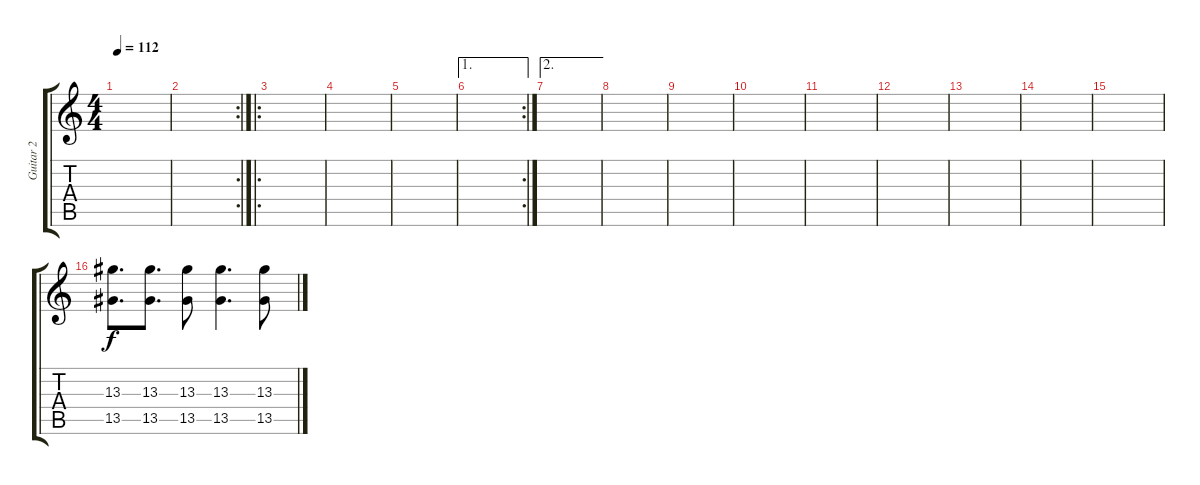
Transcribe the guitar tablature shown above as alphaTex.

\track ("Guitar 2" "Guitar 2") {instrument distortionguitar}
\staff {score tabs}
\tuning (E4 C4 G3 C3 G2 C2) {hide}
\ts (4 4)
\tempo 112
\clef g2
\ks c
|
\rc 2
|
\ro
|
|
|
\ae 1
\rc 2
|
\ae 2
|
|
|
|
|
|
|
|
|
(13.3 13.5).8{d} (13.3 13.5).8{d} (13.3 13.5).8 (13.3 13.5).4{d} (13.3 13.5).8
